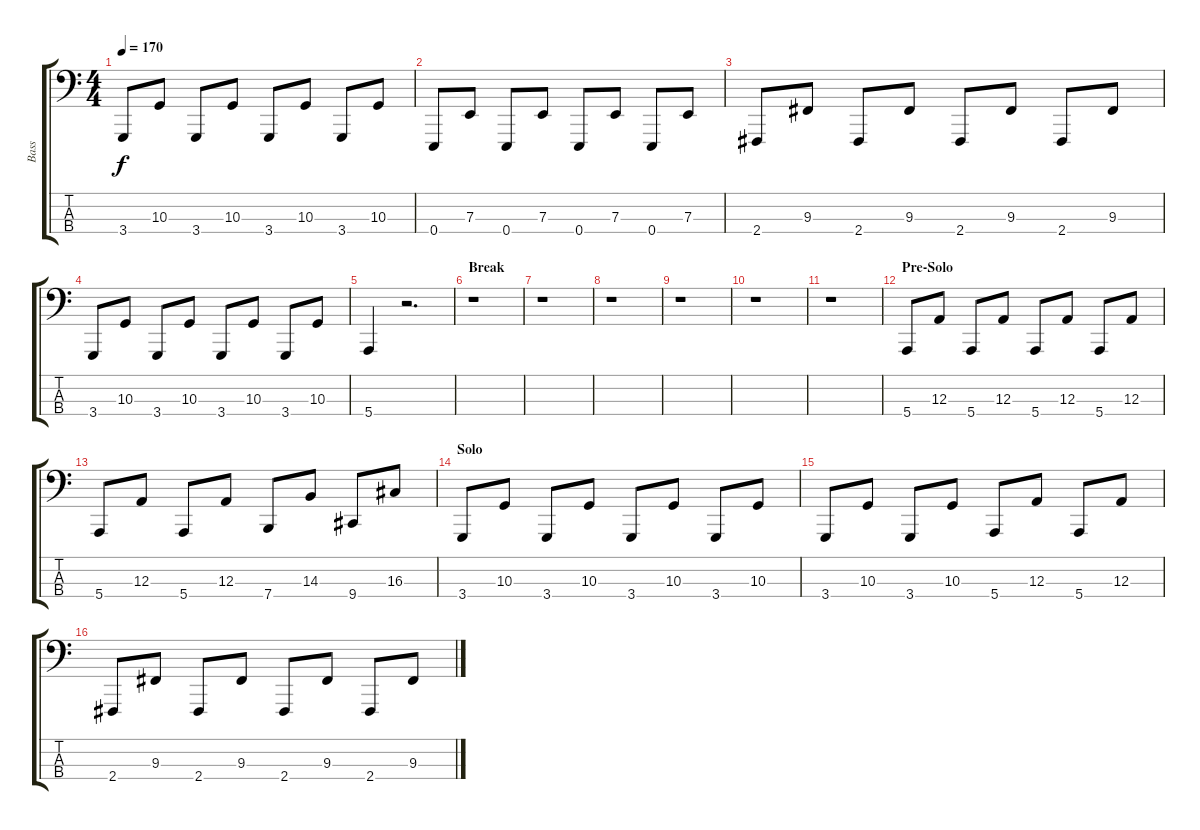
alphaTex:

\track ("Bass" "Bass") {instrument acousticgrandpiano}
\staff {score tabs}
\tuning (G2 D2 A1 E1) {hide}
\ts (4 4)
\tempo 170
\clef f4
\ks c
3.4.8{dy f} 10.3.8 3.4.8 10.3.8 3.4.8 10.3.8 3.4.8 10.3.8 |
0.4.8 7.3.8 0.4.8 7.3.8 0.4.8 7.3.8 0.4.8 7.3.8 |
2.4.8 9.3.8 2.4.8 9.3.8 2.4.8 9.3.8 2.4.8 9.3.8 |
3.4.8 10.3.8 3.4.8 10.3.8 3.4.8 10.3.8 3.4.8 10.3.8 |
5.4.4 r.2{d} |
\section ("" "Break")
r.1 |
r.1 |
r.1 |
r.1 |
r.1 |
r.1 |
\section ("" "Pre-Solo")
5.4.8 12.3.8 5.4.8 12.3.8 5.4.8 12.3.8 5.4.8 12.3.8 |
5.4.8 12.3.8 5.4.8 12.3.8 7.4.8 14.3.8 9.4.8 16.3.8 |
\section ("" "Solo")
3.4.8 10.3.8 3.4.8 10.3.8 3.4.8 10.3.8 3.4.8 10.3.8 |
3.4.8 10.3.8 3.4.8 10.3.8 5.4.8 12.3.8 5.4.8 12.3.8 |
2.4.8 9.3.8 2.4.8 9.3.8 2.4.8 9.3.8 2.4.8 9.3.8
